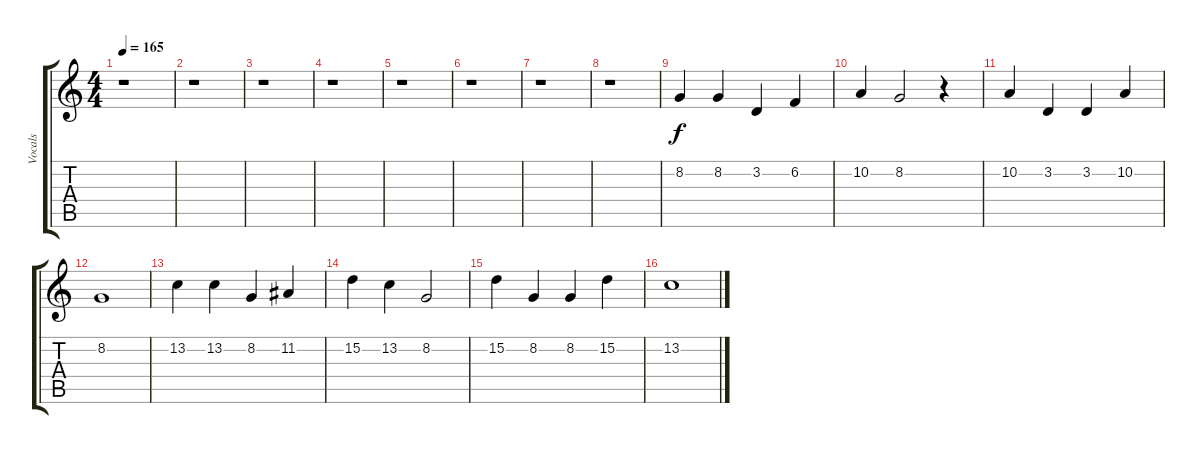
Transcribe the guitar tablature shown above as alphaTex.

\track ("Vocals" "Vocals") {instrument lead3calliope}
\staff {score tabs}
\tuning (E4 B3 G3 D3 A2 E2) {hide}
\ts (4 4)
\tempo 165
\clef g2
\ks c
r.1{dy f} |
r.1 |
r.1 |
r.1 |
r.1 |
r.1 |
r.1 |
r.1 |
8.2.4 8.2.4 3.2.4 6.2.4 |
10.2.4 8.2.2 r.4 |
10.2.4 3.2.4 3.2.4 10.2.4 |
8.2.1 |
13.2.4 13.2.4 8.2.4 11.2.4 |
15.2.4 13.2.4 8.2.2 |
15.2.4 8.2.4 8.2.4 15.2.4 |
13.2.1
